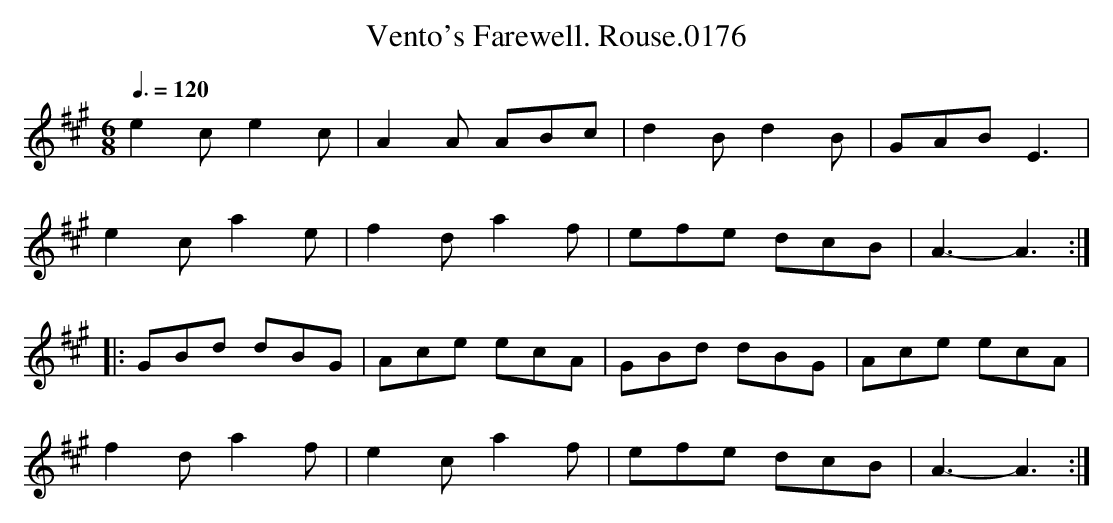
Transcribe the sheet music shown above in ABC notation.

X:1
T:Vento's Farewell. Rouse.0176
M:6/8
L:1/8
Q:3/8=120
K:A
e2c e2c|A2A ABc|d2B d2B|GAB E3|
e2c a2e|f2d a2f|efe dcB|A3-A3:|
|:GBd dBG|Ace ecA|GBd dBG|Ace ecA|
f2d a2f|e2c a2f|efe dcB|A3-A3:|
